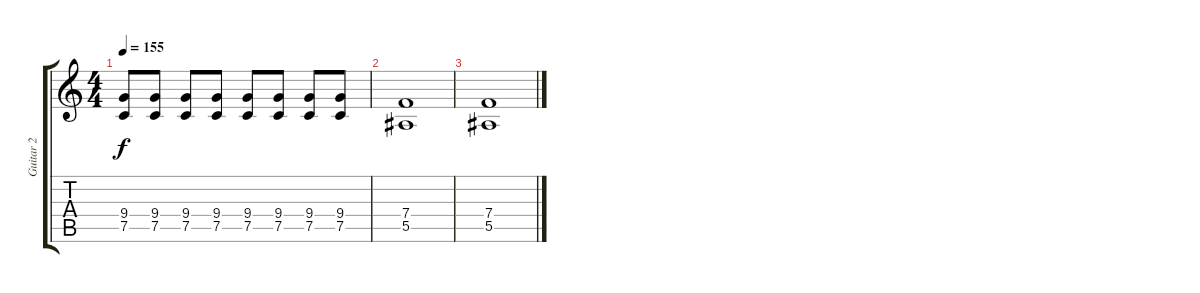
\track ("Guitar 2" "Guitar 2") {instrument overdrivenguitar}
\staff {score tabs}
\tuning (C4 G3 Eb3 Bb2 F2 C2) {hide}
\ts (4 4)
\tempo 155
\clef g2
\ks c
(9.4 7.5).8{dy f} (9.4 7.5).8 (9.4 7.5).8 (9.4 7.5).8 (9.4 7.5).8 (9.4 7.5).8 (9.4 7.5).8 (9.4 7.5).8 |
(7.4 5.5).1 |
(7.4 5.5).1
